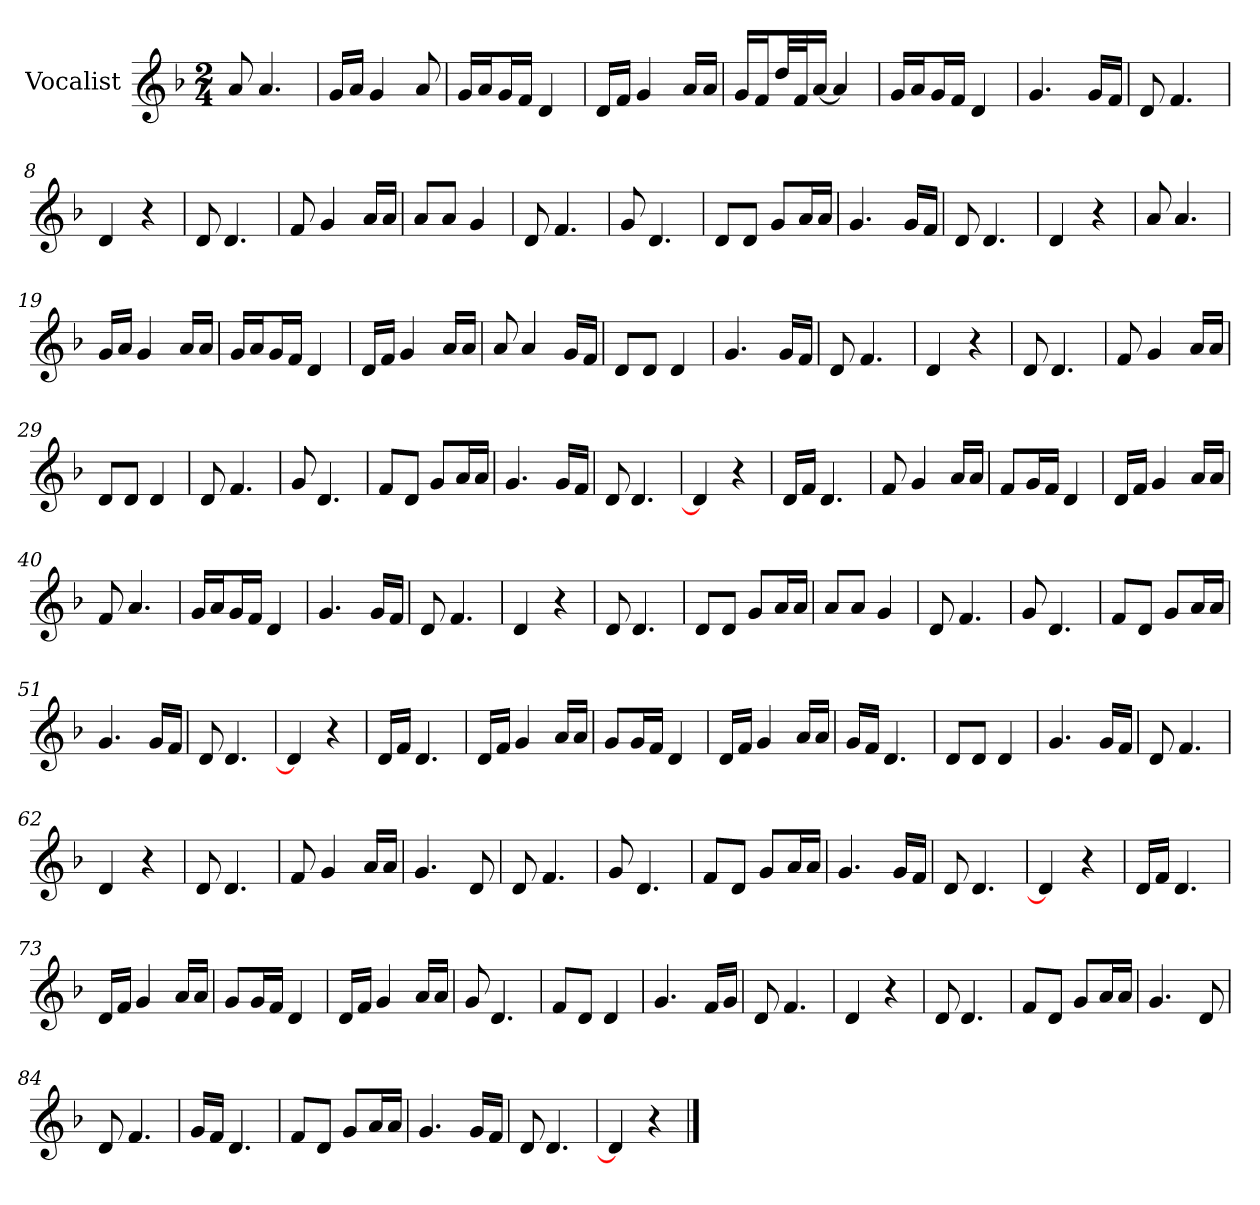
**kern
*part1
*staff1
*I"Vocalist
*k[b-]
*F:
*M2/4
=
8a
4.a
=1
16gLL
16aJJ
4g
8a
=2
16gLL
16aJ
16gL
16fJJ
4d
=3
16dLL
16fJJ
4g
16aLL
16aJJ
=4
16gLL
16fJ
32ddLL
32fJ
[16aJJ
4a]
=5
16gLL
16aJ
16gL
16fJJ
4d
=6
4.g
16gLL
16fJJ
=7
8d
4.f
=8
4d
4r
=9
8d
4.d
=10
8f
4g
16aLL
16aJJ
=11
8aL
8aJ
4g
=12
8d
4.f
=13
8g
4.d
=14
8dL
8dJ
8gL
16aL
16aJJ
=15
4.g
16gLL
16fJJ
=16
8d
4.d
=17
4d
4r
=18
8a
4.a
=19
16gLL
16aJJ
4g
16aLL
16aJJ
=20
16gLL
16aJ
16gL
16fJJ
4d
=21
16dLL
16fJJ
4g
16aLL
16aJJ
=22
8a
4a
16gLL
16fJJ
=23
8dL
8dJ
4d
=24
4.g
16gLL
16fJJ
=25
8d
4.f
=26
4d
4r
=27
8d
4.d
=28
8f
4g
16aLL
16aJJ
=29
8dL
8dJ
4d
=30
8d
4.f
=31
8g
4.d
=32
8fL
8dJ
8gL
16aL
16aJJ
=33
4.g
16gLL
16fJJ
=34
8d
4.d
=35
4d]
4r
=36
16dLL
16fJJ
4.d
=37
8f
4g
16aLL
16aJJ
=38
8fL
16gL
16fJJ
4d
=39
16dLL
16fJJ
4g
16aLL
16aJJ
=40
8f
4.a
=41
16gLL
16aJ
16gL
16fJJ
4d
=42
4.g
16gLL
16fJJ
=43
8d
4.f
=44
4d
4r
=45
8d
4.d
=46
8dL
8dJ
8gL
16aL
16aJJ
=47
8aL
8aJ
4g
=48
8d
4.f
=49
8g
4.d
=50
8fL
8dJ
8gL
16aL
16aJJ
=51
4.g
16gLL
16fJJ
=52
8d
4.d
=53
4d]
4r
=54
16dLL
16fJJ
4.d
=55
16dLL
16fJJ
4g
16aLL
16aJJ
=56
8gL
16gL
16fJJ
4d
=57
16dLL
16fJJ
4g
16aLL
16aJJ
=58
16gLL
16fJJ
4.d
=59
8dL
8dJ
4d
=60
4.g
16gLL
16fJJ
=61
8d
4.f
=62
4d
4r
=63
8d
4.d
=64
8f
4g
16aLL
16aJJ
=65
4.g
8d
=66
8d
4.f
=67
8g
4.d
=68
8fL
8dJ
8gL
16aL
16aJJ
=69
4.g
16gLL
16fJJ
=70
8d
4.d
=71
4d]
4r
=72
16dLL
16fJJ
4.d
=73
16dLL
16fJJ
4g
16aLL
16aJJ
=74
8gL
16gL
16fJJ
4d
=75
16dLL
16fJJ
4g
16aLL
16aJJ
=76
8g
4.d
=77
8fL
8dJ
4d
=78
4.g
16fLL
16gJJ
=79
8d
4.f
=80
4d
4r
=81
8d
4.d
=82
8fL
8dJ
8gL
16aL
16aJJ
=83
4.g
8d
=84
8d
4.f
=85
16gLL
16fJJ
4.d
=86
8fL
8dJ
8gL
16aL
16aJJ
=87
4.g
16gLL
16fJJ
=88
8d
4.d
=89
4d]
4r
==
*-
